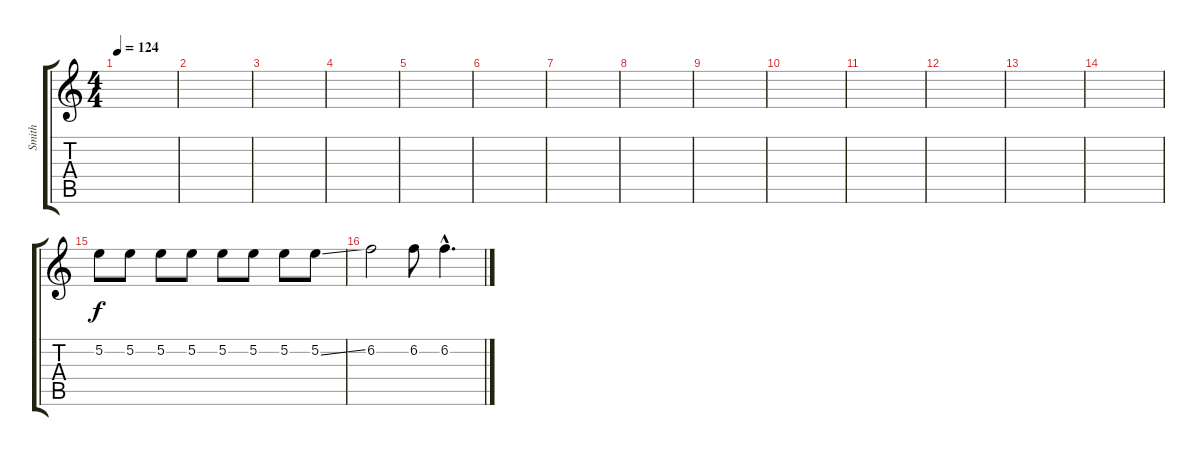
\track ("Smith" "Smith") {instrument overdrivenguitar}
\staff {score tabs}
\tuning (E4 B3 G3 D3 A2 E2) {hide}
\ts (4 4)
\tempo 124
\clef g2
\ks c
|
|
|
|
|
|
|
|
|
|
|
|
|
|
5.2.8{volume 5} 5.2.8 5.2.8 5.2.8{volume 7} 5.2.8 5.2.8 5.2.8 5.2{ss}.8 |
6.2.2{volume 12} 6.2.8 6.2{hac}.4{d}
